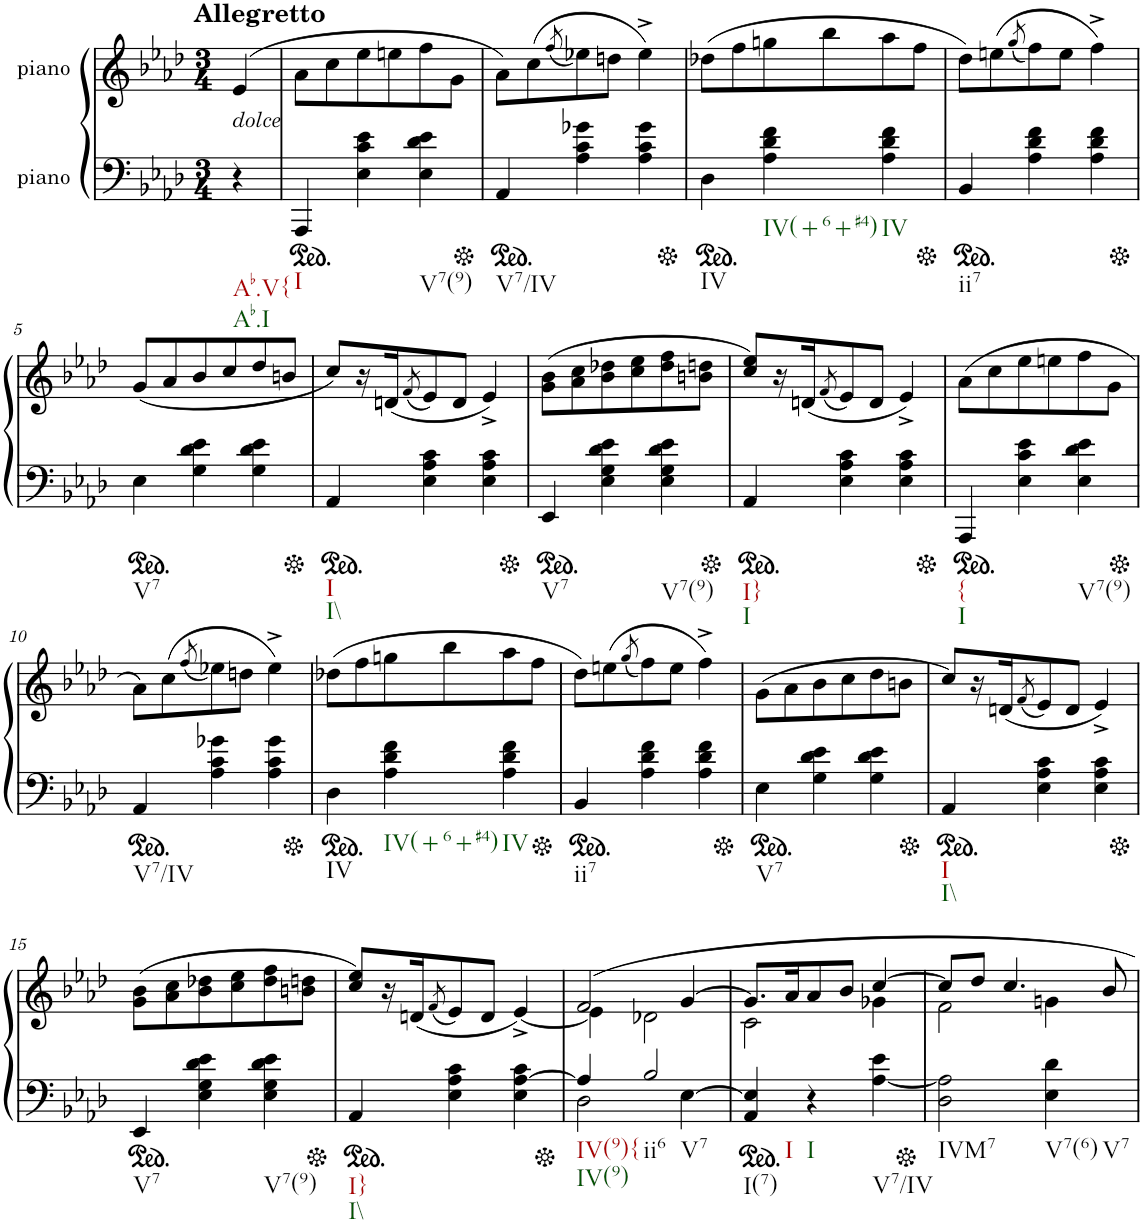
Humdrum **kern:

**kern	**kern
*part2	*part1
*staff2	*staff1
*I"piano	*I"piano
*I'Pno	*I'Pno
*clefF4	*clefG2
*k[b-e-a-d-]	*k[b-e-a-d-]
*A-:	*A-:
*M3/4	*M3/4
=	=
!	!LO:TX:a:B:t=Allegretto
!	!LO:TX:b:i:t=dolce
!LO:TX:b:t=Ab.V{	!
!LO:TX:b:t=Ab.I	!
4r	(4e-/
=1	=1
*ped	*
!LO:TX:b:t=I	!
4AAA-/	8a-\L
.	8cc\
4E-\ 4c\ 4e-\	8ee-\
.	8een\
!LO:TX:b:t=V7(9)	!
4E-\ 4d-\ 4e-\	8ff\
.	8g\J
=2	=2
*Xped	*
*ped	*
!LO:TX:b:t=V7/IV	!
4AA-/	8a-\L)
.	(8cc\
.	(8qff/
4A-\ 4c\ 4g-X\	8ee-X\)
.	8ddn\J
4A-\ 4c\ 4g-\	4ee-^\)
=3	=3
*Xped	*
*ped	*
!LO:TX:b:t=IV	!
4D-\	(8dd-X\L
.	8ff\
!LO:TX:b:t=IV(+6+#4)	!
4A-\ 4d-\ 4f\	8ggn\
.	8bb-\
!LO:TX:b:t=IV	!
4A-\ 4d-\ 4f\	8aa-\
.	8ff\J
=4	=4
*Xped	*
*ped	*
!LO:TX:b:t=ii7	!
4BB-/	8dd-\L)
.	(8een\
.	(8qgg/
4A-\ 4d-\ 4f\	8ff\)
.	8ee\J
4A-\ 4d-\ 4f\	4ff^\)
!!LO:LB:g=z
=5	=5
*Xped	*
*ped	*
!LO:TX:b:t=V7	!
4E-\	(8g/L
.	8a-/
4G\ 4d-\ 4e-\	8b-/
.	8cc/
4G\ 4d-\ 4e-\	8dd-/
.	8bn/J
=6	=6
*Xped	*
*ped	*
!LO:TX:b:t=I	!
!LO:TX:b:t=I\\	!
4AA-/	8cc/L)
.	16r
.	(16dn/J
.	(8qf/
4E-\ 4A-\ 4c\	8e-/)
.	8d/J
4E-\ 4A-\ 4c\	4e-^/)
=7	=7
*Xped	*
*ped	*
!LO:TX:b:t=V7	!
4EE-/	(8g\ 8b-\L
.	8a-\ 8cc\
4E-\ 4G\ 4d-\ 4e-\	8b-\ 8dd-X\
.	8cc\ 8ee-\
!LO:TX:b:t=V7(9)	!
4E-\ 4G\ 4d-\ 4e-\	8dd-\ 8ff\
.	8bn\ 8ddn\J
=8	=8
*Xped	*
*ped	*
!LO:TX:b:t=I}	!
!LO:TX:b:t=I	!
4AA-/	8cc/ 8ee-/L)
.	16r
.	(16dn/J
.	(8qf/
4E-\ 4A-\ 4c\	8e-/)
.	8d/J
4E-\ 4A-\ 4c\	4e-^/)
=9	=9
*Xped	*
*ped	*
!LO:TX:b:t={	!
!LO:TX:b:t=I	!
4AAA-/	(8a-\L
.	8cc\
4E-\ 4c\ 4e-\	8ee-\
.	8een\
!LO:TX:b:t=V7(9)	!
4E-\ 4d-\ 4e-\	8ff\
.	8g\J
!!LO:LB:g=z
=10	=10
*Xped	*
*ped	*
!LO:TX:b:t=V7/IV	!
4AA-/	8a-\L)
.	(8cc\
.	(8qff/
4A-\ 4c\ 4g-X\	8ee-X\)
.	8ddn\J
4A-\ 4c\ 4g-\	4ee-^\)
=11	=11
*Xped	*
*ped	*
!LO:TX:b:t=IV	!
4D-\	(8dd-X\L
.	8ff\
!LO:TX:b:t=IV(+6+#4)	!
4A-\ 4d-\ 4f\	8ggn\
.	8bb-\
!LO:TX:b:t=IV	!
4A-\ 4d-\ 4f\	8aa-\
.	8ff\J
=12	=12
*Xped	*
*ped	*
!LO:TX:b:t=ii7	!
4BB-/	8dd-\L)
.	(8een\
.	(8qgg/
4A-\ 4d-\ 4f\	8ff\)
.	8ee\J
4A-\ 4d-\ 4f\	4ff^\)
=13	=13
*Xped	*
*ped	*
!LO:TX:b:t=V7	!
4E-\	(8g\L
.	8a-\
4G\ 4d-\ 4e-\	8b-\
.	8cc\
4G\ 4d-\ 4e-\	8dd-\
.	8bn\J
=14	=14
*Xped	*
*ped	*
!LO:TX:b:t=I	!
!LO:TX:b:t=I\\	!
4AA-/	8cc/L)
.	16r
.	(16dn/J
.	(8qf/
4E-\ 4A-\ 4c\	8e-/)
.	8d/J
4E-\ 4A-\ 4c\	4e-^/)
!!LO:LB:g=z
=15	=15
*Xped	*
*ped	*
!LO:TX:b:t=V7	!
4EE-/	(8g\ 8b-\L
.	8a-\ 8cc\
4E-\ 4G\ 4d-\ 4e-\	8b-\ 8dd-X\
.	8cc\ 8ee-\
!LO:TX:b:t=V7(9)	!
4E-\ 4G\ 4d-\ 4e-\	8dd-\ 8ff\
.	8bn\ 8ddn\J
=16	=16
*Xped	*
*ped	*
!LO:TX:b:t=I}	!
!LO:TX:b:t=I\\	!
4AA-/	8cc/ 8ee-/L)
.	16r
.	(16dn/J
.	(8qf/
4E-\ 4A-\ 4c\	8e-/)
.	8d/J
4E-\ [>4A-\ 4c\	[4e-^/)
=17	=17
*Xped	*
*^	*^
!LO:TX:b:t=IV(9){	!	!	!
!LO:TX:b:t=IV(9)	!	!	!
4A-/]	2D-\	2f/	4e-\]
!LO:TX:b:t=ii6	!	!	!
!LO:TX:b:t=V7	!	!	!
2B-/	.	.	2d-X\
.	[>4E-\	[4g/	.
*v	*v	*	*
=18	=18	=18
*ped	*	*
*^	*	*
!LO:TX:b:t=I(7)	!	!	!
!LO:TX:b:t=I	!	!	!
*v	*v	*	*
4AA-/ 4E-/]	8.g/L]	2c\
.	16a-/K	.
!LO:TX:b:t=I	!	!
4r	8a-/	.
.	8b-/J	.
!LO:TX:b:t=V7/IV	!	!
[4A-\ 4e-\	[4cc/	4g-X\
=19	=19	=19
*Xped	*	*
!LO:TX:b:t=IVM7	!	!
2D-\ 2A-\]	8cc/L]	2f\
.	8dd-/J	.
.	4.cc/	.
!LO:TX:b:t=V7(6)	!	!
!LO:TX:b:t=V7	!	!
4E-\ 4d-\	.	4gn\
.	8b-/	.
*	*v	*v
=	=
*-	*-
